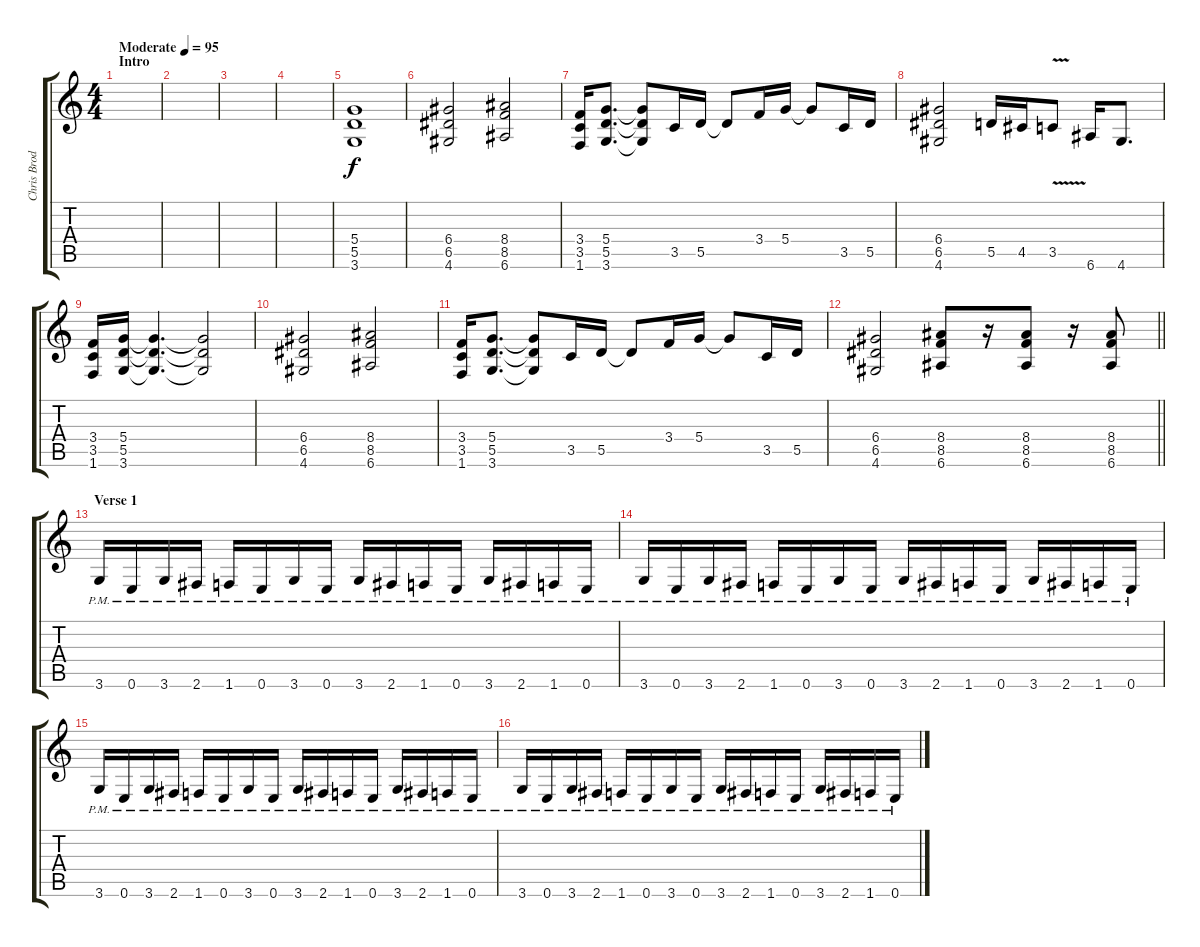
\track ("Chris Broderick" "Chris Brod") {instrument distortionguitar}
\staff {score tabs}
\tuning (E4 B3 G3 D3 A2 E2) {hide}
\ts (4 4)
\section ("" "Intro")
\tempo (95 "Moderate")
\clef g2
\ks c
|
|
|
|
(5.4 5.5 3.6).1 |
(6.4 6.5 4.6).2 (8.4 8.5 6.6).2 |
(3.4 3.5 1.6).16 (5.4 5.5 3.6).8{d} (5.4{t} 5.5{t} 3.6{t}).8 3.5.16 5.5.16 5.5{t}.8 3.4.16 5.4.16 5.4{t}.8 3.5.16 5.5.16 |
(6.4 6.5 4.6).2 5.5.16 4.5.16 3.5{v}.8 6.6.16 4.6.8{d} |
(3.4 3.5 1.6).16 (5.4 5.5 3.6).16 (5.4{t} 5.5{t} 3.6{t}).4{d} (5.4{t} 5.5{t} 3.6{t}).2 |
(6.4 6.5 4.6).2 (8.4 8.5 6.6).2 |
(3.4 3.5 1.6).16 (5.4 5.5 3.6).8{d} (5.4{t} 5.5{t} 3.6{t}).8 3.5.16 5.5.16 5.5{t}.8 3.4.16 5.4.16 5.4{t}.8 3.5.16 5.5.16 |
\barLineRight lightlight
(6.4 6.5 4.6).2 (8.4 8.5 6.6).8 r.16 (8.4 8.5 6.6).8 r.16 (8.4 8.5 6.6).8 |
\section ("" "Verse 1")
3.6{pm}.16 0.6{pm}.16 3.6{pm}.16 2.6{pm}.16 1.6{pm}.16 0.6{pm}.16 3.6{pm}.16 0.6{pm}.16 3.6{pm}.16 2.6{pm}.16 1.6{pm}.16 0.6{pm}.16 3.6{pm}.16 2.6{pm}.16 1.6{pm}.16 0.6{pm}.16 |
3.6{pm}.16 0.6{pm}.16 3.6{pm}.16 2.6{pm}.16 1.6{pm}.16 0.6{pm}.16 3.6{pm}.16 0.6{pm}.16 3.6{pm}.16 2.6{pm}.16 1.6{pm}.16 0.6{pm}.16 3.6{pm}.16 2.6{pm}.16 1.6{pm}.16 0.6{pm}.16 |
3.6{pm}.16 0.6{pm}.16 3.6{pm}.16 2.6{pm}.16 1.6{pm}.16 0.6{pm}.16 3.6{pm}.16 0.6{pm}.16 3.6{pm}.16 2.6{pm}.16 1.6{pm}.16 0.6{pm}.16 3.6{pm}.16 2.6{pm}.16 1.6{pm}.16 0.6{pm}.16 |
3.6{pm}.16 0.6{pm}.16 3.6{pm}.16 2.6{pm}.16 1.6{pm}.16 0.6{pm}.16 3.6{pm}.16 0.6{pm}.16 3.6{pm}.16 2.6{pm}.16 1.6{pm}.16 0.6{pm}.16 3.6{pm}.16 2.6{pm}.16 1.6{pm}.16 0.6{pm}.16
